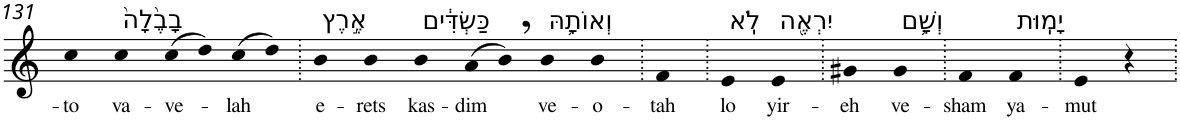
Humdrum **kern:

**kern	**text
*part1	*part1
*staff1	*staff1
*I"Piano	*
*I'Pno	*
!!LO:PB:g=z
*clefG2	*
*k[]	*
=131	=131
!	!LO:LY:b
4cc	-to
!LO:TX:a:t=בָבֶ֙לָה֙	!
!	!LO:LY:b
4cc	va-
!	!LO:LY:b
(>8cc	-ve-
8dd)	.
!	!LO:LY:b
(>8cc	-lah
8dd)	.
=132.	=132.
!LO:TX:a:t=אֶ֣רֶץ	!
!	!LO:LY:b
4b	e-
!	!LO:LY:b
4b	-rets
!LO:TX:a:t=כַּשְׂדִּ֔ים	!
!	!LO:LY:b
4b	kas-
!	!LO:LY:b
(>8a	-dim
8b,)	.
!LO:TX:a:t=וְאוֹתָ֥הּ	!
!	!LO:LY:b
4b	ve-
!	!LO:LY:b
4b	-o-
=133.	=133.
!	!LO:LY:b
4f	-tah
=134.	=134.
!LO:TX:a:t=לֹֽא	!
!	!LO:LY:b
4e	lo
!LO:TX:a:t=יִרְאֶ֖ה	!
!	!LO:LY:b
4e	yir-
=135.	=135.
!	!LO:LY:b
4g#X	-eh
!LO:TX:a:t=וְשָׁ֥ם	!
!	!LO:LY:b
4g#	ve-
=136.	=136.
!	!LO:LY:b
4f	-sham
!LO:TX:a:t=יָמֽוּת	!
!	!LO:LY:b
4f	ya-
=137.	=137.
!	!LO:LY:b
4e	-mut
4r	.
=.	=.
*-	*-
